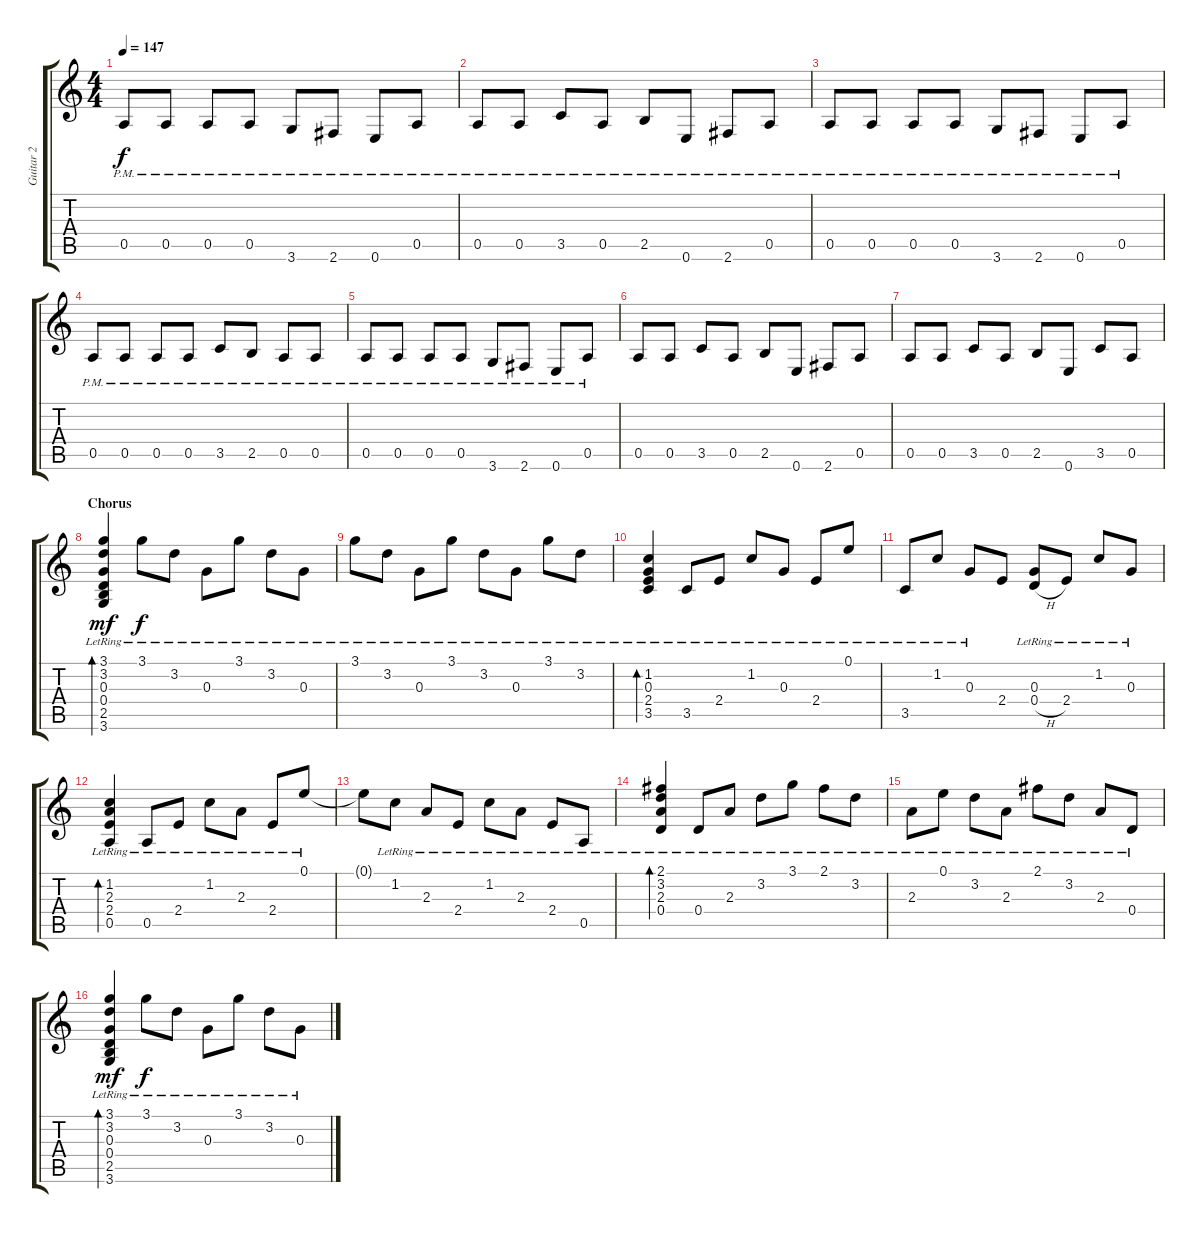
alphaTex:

\track ("Guitar 2" "Guitar 2") {instrument overdrivenguitar}
\staff {score tabs}
\tuning (E4 B3 G3 D3 A2 E2) {hide}
\ts (4 4)
\tempo 147
\clef g2
\ks c
0.5{pm}.8{dy f} 0.5{pm}.8 0.5{pm}.8 0.5{pm}.8 3.6{pm}.8 2.6{pm}.8 0.6{pm}.8 0.5{pm}.8 |
0.5{pm}.8 0.5{pm}.8 3.5{pm}.8 0.5{pm}.8 2.5{pm}.8 0.6{pm}.8 2.6{pm}.8 0.5{pm}.8 |
0.5{pm}.8 0.5{pm}.8 0.5{pm}.8 0.5{pm}.8 3.6{pm}.8 2.6{pm}.8 0.6{pm}.8 0.5{pm}.8 |
0.5{pm}.8 0.5{pm}.8 0.5{pm}.8 0.5{pm}.8 3.5{pm}.8 2.5{pm}.8 0.5{pm}.8 0.5{pm}.8 |
0.5{pm}.8 0.5{pm}.8 0.5{pm}.8 0.5{pm}.8 3.6{pm}.8 2.6{pm}.8 0.6{pm}.8 0.5{pm}.8 |
0.5.8 0.5.8 3.5.8 0.5.8 2.5.8 0.6.8 2.6.8 0.5.8 |
0.5.8 0.5.8 3.5.8 0.5.8 2.5.8 0.6.8 3.5.8 0.5.8 |
\section ("" "Chorus")
(3.1 3.2{lr} 0.3{lr} 0.4{lr} 2.5{lr} 3.6{lr}).4{bd 240 dy mf instrument acousticguitarsteel} 3.1{lr}.8{dy f} 3.2{lr}.8 0.3{lr}.8 3.1{lr}.8 3.2{lr}.8 0.3{lr}.8 |
3.1{lr}.8 3.2{lr}.8 0.3{lr}.8 3.1{lr}.8 3.2{lr}.8 0.3{lr}.8 3.1{lr}.8 3.2{lr}.8 |
(1.2{lr} 0.3{lr} 2.4{lr} 3.5).4{bd 240 instrument acousticguitarsteel} 3.5{lr}.8 2.4{lr}.8 1.2{lr}.8 0.3{lr}.8 2.4{lr}.8 0.1{lr}.8 |
3.5{lr}.8 1.2{lr}.8 0.3{lr}.8 2.4.8 (0.3{lr} 0.4{h}).8 2.4{lr}.8 1.2{lr}.8 0.3{lr}.8 |
(1.2{lr} 2.3{lr} 2.4{lr} 0.5).4{bd 240 instrument acousticguitarsteel} 0.5{lr}.8 2.4{lr}.8 1.2{lr}.8 2.3{lr}.8 2.4{lr}.8 0.1{lr}.8 |
0.1{t}.8 1.2{lr}.8 2.3{lr}.8 2.4{lr}.8 1.2{lr}.8 2.3{lr}.8 2.4{lr}.8 0.5{lr}.8 |
(2.1{lr} 3.2{lr} 2.3{lr} 0.4).4{bd 240 instrument acousticguitarsteel} 0.4{lr}.8 2.3{lr}.8 3.2{lr}.8 3.1{lr}.8 2.1{lr}.8 3.2{lr}.8 |
2.3{lr}.8 0.1{lr}.8 3.2{lr}.8 2.3{lr}.8 2.1{lr}.8 3.2{lr}.8 2.3{lr}.8 0.4{lr}.8 |
(3.1 3.2{lr} 0.3{lr} 0.4{lr} 2.5{lr} 3.6{lr}).4{bd 240 dy mf instrument acousticguitarsteel} 3.1{lr}.8{dy f} 3.2{lr}.8 0.3{lr}.8 3.1{lr}.8 3.2{lr}.8 0.3{lr}.8
